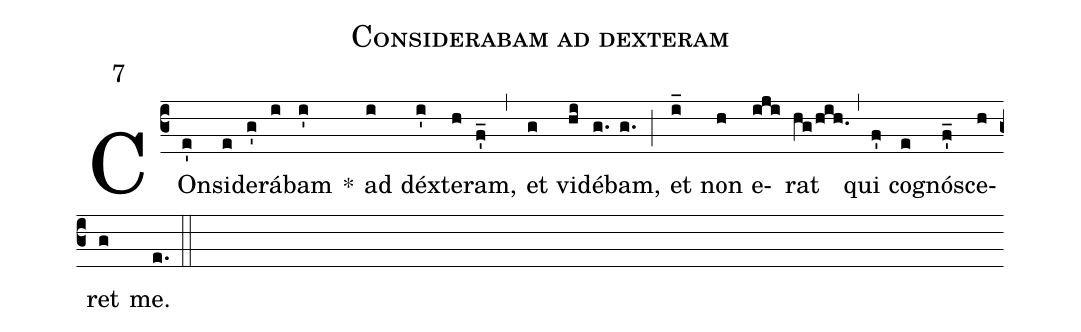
name:Considerabam ad dexteram;
mode:7;
annotation:7;
office-part:Antiphonae;
%%
(c3) COn(e')si(e)de(g')rá(i)bam(i') *() ad(i) déx(i')te(h)ram,(f'_) (,) et(g) vi(hi)dé(g.)bam,(g.) (;) et(i_) non(h) e(iji)rat(hg/hih.) (,) qui(f') co(e)gnó(f'_)sce(h)ret(g) me.(e.) (::)
